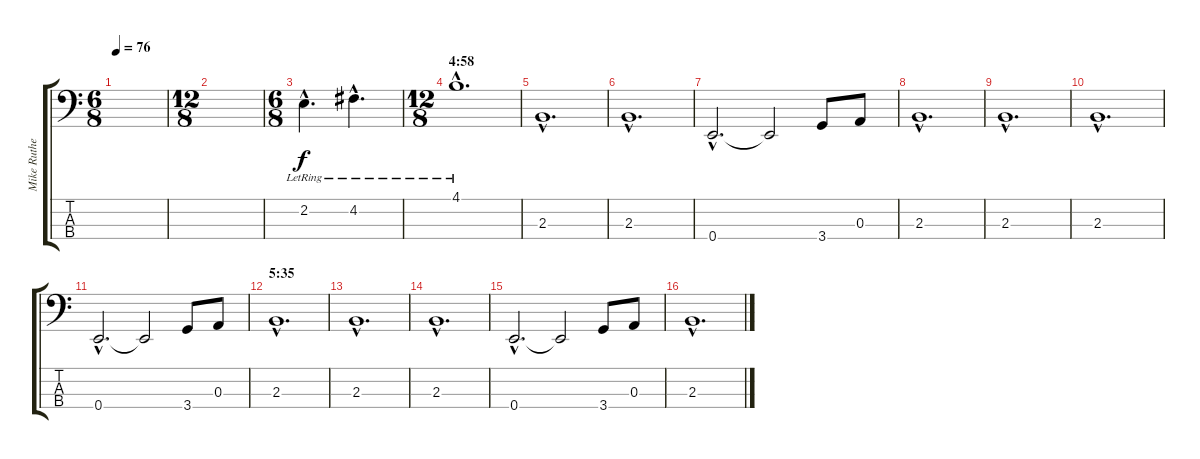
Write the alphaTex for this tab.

\track ("Mike Rutherford (bass pedal)" "Mike Ruthe") {instrument fretlessbass}
\staff {score tabs}
\tuning (G2 D2 A1 E1) {hide}
\ts (6 8)
\tempo 76
\clef f4
\ks c
|
\ts (12 8)
|
\ts (6 8)
2.2{hac lr}.4{d} 4.2{hac lr}.4{d} |
\ts (12 8)
\section ("" "4:58")
4.1{hac lr}.1{d} |
2.3{hac}.1{d} |
2.3{hac}.1{d} |
0.4{hac}.2{d} 0.4{t}.2 3.4.8 0.3.8 |
2.3{hac}.1{d} |
2.3{hac}.1{d} |
2.3{hac}.1{d} |
0.4{hac}.2{d} 0.4{t}.2 3.4.8 0.3.8 |
\section ("" "5:35")
2.3{hac}.1{d} |
2.3{hac}.1{d} |
2.3{hac}.1{d} |
0.4{hac}.2{d} 0.4{t}.2 3.4.8 0.3.8 |
2.3{hac}.1{d}
